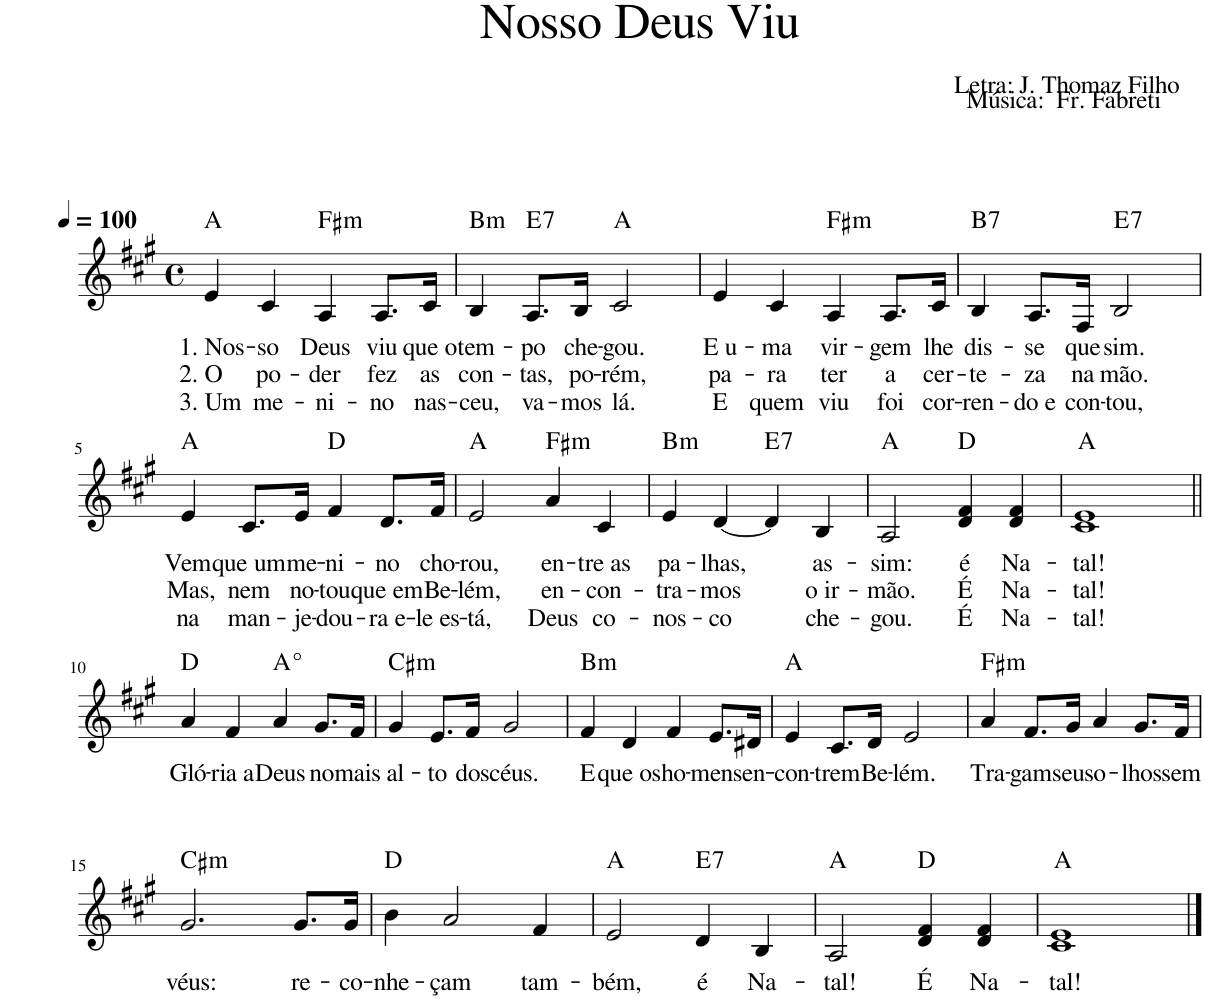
**kern	**text	**text	**text	**harte
*part1	*part1	*part1	*part1	*part1
*staff1	*staff1	*staff1	*staff1	*
*I"Voz	*	*	*	*
*I'Vo.	*	*	*	*
*clefG2	*	*	*	*
*k[f#c#g#]	*	*	*	*
*M4/4	*	*	*	*
*met(c)	*	*	*	*
*MM100	*	*	*	*
=1	=1	=1	=1	=1
!	!LO:LY:b	!LO:LY:b	!LO:LY:b	!
4e/	1. Nos-	2. O	3. Um	A:maj
!	!LO:LY:b	!LO:LY:b	!LO:LY:b	!
4c#/	-so	po-	me-	.
!	!LO:LY:b	!LO:LY:b	!LO:LY:b	!LO:H:kt=m
4A/	Deus	-der	-ni-	F#:min
!	!LO:LY:b	!LO:LY:b	!LO:LY:b	!
8.A/L	viu	fez	-no	.
!	!LO:LY:b	!LO:LY:b	!LO:LY:b	!
16c#/Jk	que o	as	nas-	.
=2	=2	=2	=2	=2
!	!LO:LY:b	!LO:LY:b	!LO:LY:b	!LO:H:kt=m
4B/	tem-	con-	-ceu,	B:min
!	!LO:LY:b	!LO:LY:b	!LO:LY:b	!LO:H:kt=7
8.A/L	-po	-tas,	va-	E:7
!	!LO:LY:b	!LO:LY:b	!LO:LY:b	!
16B/Jk	che-	po-	-mos	.
!	!LO:LY:b	!LO:LY:b	!LO:LY:b	!
2c#/	-gou.	-rém,	lá.	A:maj
=3	=3	=3	=3	=3
!	!LO:LY:b	!LO:LY:b	!LO:LY:b	!
4e/	E u-	pa-	E	.
!	!LO:LY:b	!LO:LY:b	!LO:LY:b	!
4c#/	-ma	-ra	quem	.
!	!LO:LY:b	!LO:LY:b	!LO:LY:b	!LO:H:kt=m
4A/	vir-	ter	viu	F#:min
!	!LO:LY:b	!LO:LY:b	!LO:LY:b	!
8.A/L	-gem	a	foi	.
!	!LO:LY:b	!LO:LY:b	!LO:LY:b	!
16c#/Jk	lhe	cer-	cor-	.
=4	=4	=4	=4	=4
!	!LO:LY:b	!LO:LY:b	!LO:LY:b	!LO:H:kt=7
4B/	dis-	-te-	-ren-	B:7
!	!LO:LY:b	!LO:LY:b	!LO:LY:b	!
8.A/L	-se	-za	-do e	.
!	!LO:LY:b	!LO:LY:b	!LO:LY:b	!
16F#/Jk	que	na	con-	.
!	!LO:LY:b	!LO:LY:b	!LO:LY:b	!LO:H:kt=7
2B/	sim.	mão.	-tou,	E:7
!!LO:LB:g=z
=5	=5	=5	=5	=5
!	!LO:LY:b	!LO:LY:b	!LO:LY:b	!
4e/	Vem	Mas,	na	A:maj
!	!LO:LY:b	!LO:LY:b	!LO:LY:b	!
8.c#/L	que um	nem	man-	.
!	!LO:LY:b	!LO:LY:b	!LO:LY:b	!
16e/Jk	me-	no-	-je-	.
!	!LO:LY:b	!LO:LY:b	!LO:LY:b	!
4f#/	-ni-	-tou	-dou-	D:maj
!	!LO:LY:b	!LO:LY:b	!LO:LY:b	!
8.d/L	-no	que em	-ra e-	.
!	!LO:LY:b	!LO:LY:b	!LO:LY:b	!
16f#/Jk	cho-	Be-	-le es-	.
=6	=6	=6	=6	=6
!	!LO:LY:b	!LO:LY:b	!LO:LY:b	!
2e/	-rou,	-lém,	-tá,	A:maj
!	!LO:LY:b	!LO:LY:b	!LO:LY:b	!LO:H:kt=m
4a/	en-	en-	Deus	F#:min
!	!LO:LY:b	!LO:LY:b	!LO:LY:b	!
4c#/	-tre as	-con-	co-	.
=7	=7	=7	=7	=7
!	!LO:LY:b	!LO:LY:b	!LO:LY:b	!LO:H:kt=m
4e/	pa-	-tra-	-nos-	B:min
!	!LO:LY:b	!LO:LY:b	!LO:LY:b	!
[4d/	-lhas,	-mos	-co	.
!	!	!	!	!LO:H:kt=7
4d/]	.	.	.	E:7
!	!LO:LY:b	!LO:LY:b	!LO:LY:b	!
4B/	as-	o ir-	che-	.
=8	=8	=8	=8	=8
!	!LO:LY:b	!LO:LY:b	!LO:LY:b	!
2A/	-sim:	-mão.	-gou.	A:maj
!	!LO:LY:b	!LO:LY:b	!LO:LY:b	!
4d/ 4f#/	é	É	É	D:maj
!	!LO:LY:b	!LO:LY:b	!LO:LY:b	!
4d/ 4f#/	Na-	Na-	Na-	.
=9	=9	=9	=9	=9
!	!LO:LY:b	!LO:LY:b	!LO:LY:b	!
1c# 1e	-tal!	-tal!	-tal!	A:maj
!!LO:LB:g=z
=10||	=10||	=10||	=10||	=10||
!	!LO:LY:b	!	!	!
4a/	Gló-	.	.	D:maj
!	!LO:LY:b	!	!	!
4f#/	-ria a	.	.	.
!	!LO:LY:b	!	!	!LO:H:kt=°
4a/	Deus	.	.	.
!	!LO:LY:b	!	!	!
8.g#/L	no	.	.	.
!	!LO:LY:b	!	!	!
16f#/Jk	mais	.	.	.
=11	=11	=11	=11	=11
!	!LO:LY:b	!	!	!LO:H:kt=m
4g#/	al-	.	.	C#:min
!	!LO:LY:b	!	!	!
8.e/L	-to	.	.	.
!	!LO:LY:b	!	!	!
16f#/Jk	dos	.	.	.
!	!LO:LY:b	!	!	!
2g#/	céus.	.	.	.
=12	=12	=12	=12	=12
!	!LO:LY:b	!	!	!LO:H:kt=m
4f#/	E	.	.	B:min
!	!LO:LY:b	!	!	!
4d/	que os	.	.	.
!	!LO:LY:b	!	!	!
4f#/	ho-	.	.	.
!	!LO:LY:b	!	!	!
8.e/L	-mens	.	.	.
!	!LO:LY:b	!	!	!
16d#X/Jk	en-	.	.	.
=13	=13	=13	=13	=13
!	!LO:LY:b	!	!	!
4e/	-con-	.	.	A:maj
!	!LO:LY:b	!	!	!
8.c#/L	-trem	.	.	.
!	!LO:LY:b	!	!	!
16d/Jk	Be-	.	.	.
!	!LO:LY:b	!	!	!
2e/	-lém.	.	.	.
=14	=14	=14	=14	=14
!	!LO:LY:b	!	!	!LO:H:kt=m
4a/	Tra-	.	.	F#:min
!	!LO:LY:b	!	!	!
8.f#/L	-gam	.	.	.
!	!LO:LY:b	!	!	!
16g#/Jk	seus	.	.	.
!	!LO:LY:b	!	!	!
4a/	o-	.	.	.
!	!LO:LY:b	!	!	!
8.g#/L	-lhos	.	.	.
!	!LO:LY:b	!	!	!
16f#/Jk	sem	.	.	.
!!LO:LB:g=z
=15	=15	=15	=15	=15
!	!LO:LY:b	!	!	!LO:H:kt=m
2.g#/	véus:	.	.	C#:min
!	!LO:LY:b	!	!	!
8.g#/L	re-	.	.	.
!	!LO:LY:b	!	!	!
16g#/Jk	-co-	.	.	.
=16	=16	=16	=16	=16
!	!LO:LY:b	!	!	!
4b\	-nhe-	.	.	D:maj
!	!LO:LY:b	!	!	!
2a/	-çam	.	.	.
!	!LO:LY:b	!	!	!
4f#/	tam-	.	.	.
=17	=17	=17	=17	=17
!	!LO:LY:b	!	!	!
2e/	-bém,	.	.	A:maj
!	!LO:LY:b	!	!	!LO:H:kt=7
4d/	é	.	.	E:7
!	!LO:LY:b	!	!	!
4B/	Na-	.	.	.
=18	=18	=18	=18	=18
!	!LO:LY:b	!	!	!
2A/	-tal!	.	.	A:maj
!	!LO:LY:b	!	!	!
4d/ 4f#/	É	.	.	D:maj
!	!LO:LY:b	!	!	!
4d/ 4f#/	Na-	.	.	.
=19	=19	=19	=19	=19
!	!LO:LY:b	!	!	!
1c# 1e	-tal!	.	.	A:maj
==	==	==	==	==
*-	*-	*-	*-	*-
